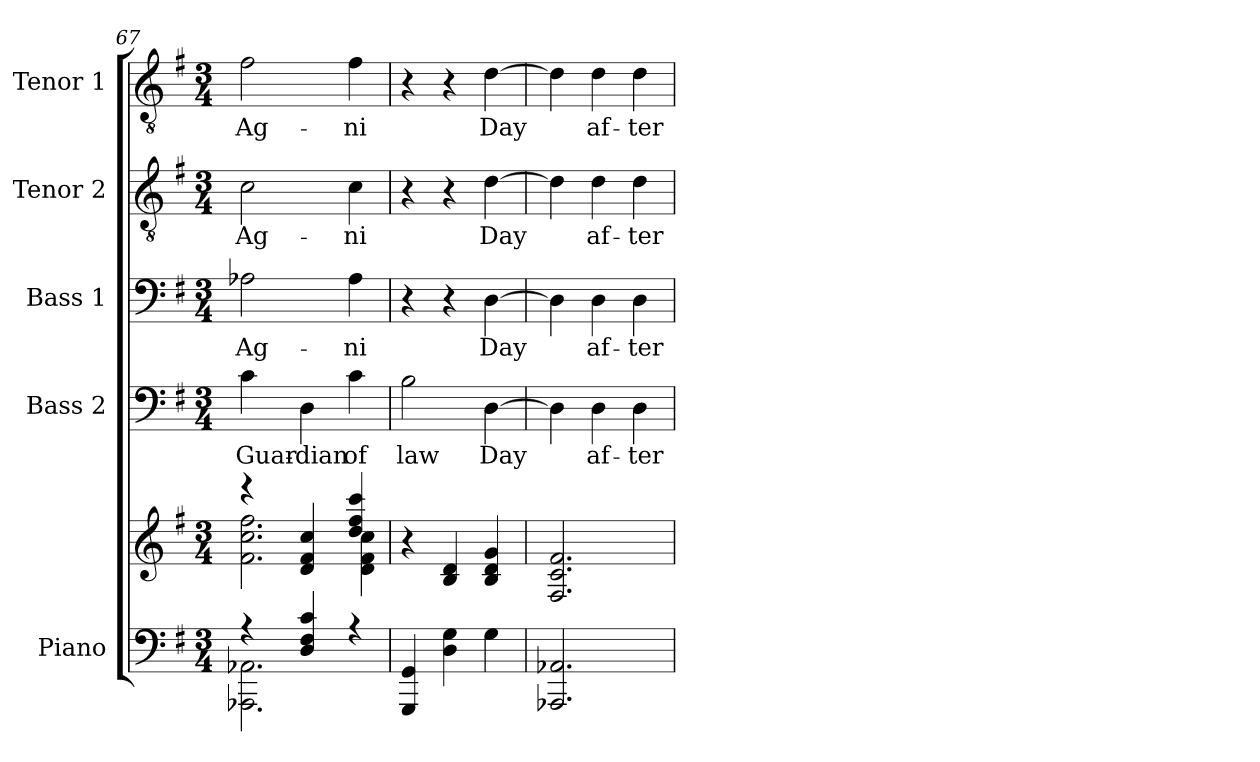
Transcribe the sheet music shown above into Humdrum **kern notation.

**kern	**kern	**kern	**text	**kern	**text	**kern	**text	**kern	**text
*part5	*part5	*part4	*part4	*part3	*part3	*part2	*part2	*part1	*part1
*staff6	*staff5	*staff4	*staff4	*staff3	*staff3	*staff2	*staff2	*staff1	*staff1
*I"Piano	*	*I"Bass 2	*	*I"Bass 1	*	*I"Tenor 2	*	*I"Tenor 1	*
*I'Pno.	*	*I'B2.	*	*I'B1.	*	*I'T2.	*	*I'T1.	*
*clefF4	*clefG2	*clefF4	*	*clefF4	*	*clefGv2	*	*clefGv2	*
*	*	*	*	*	*	*ITrd7c12	*	*ITrd7c12	*
*k[f#]	*k[f#]	*k[f#]	*	*k[f#]	*	*k[f#]	*	*k[f#]	*
*G:	*G:	*G:	*	*G:	*	*G:	*	*G:	*
*M3/4	*M3/4	*M3/4	*	*M3/4	*	*M3/4	*	*M3/4	*
=67	=67	=67	=67	=67	=67	=67	=67	=67	=67
*^	*^	*	*	*	*	*	*	*	*
*	*	*	*^	*	*	*	*	*	*	*	*
!	!	!	!	!	!	!LO:LY:b	!	!LO:LY:b	!	!LO:LY:b	!	!LO:LY:b
4r	2.AAA-X\ 2.AA-X\	4r	2.f#\ 2.cc\ 2.ff#\	2ryy	4c\	Guar-	2A-X\	Ag-	2C\	Ag-	2F#\	Ag-
!	!	!	!	!	!	!LO:LY:b	!	!	!	!	!	!
4D/ 4F#/ 4c/	.	4d/ 4f#/ 4cc/	.	.	4D\	-dian	.	.	.	.	.	.
!	!	!	!	!	!	!LO:LY:b	!	!LO:LY:b	!	!LO:LY:b	!	!LO:LY:b
4r	.	4dd/ 4ff#/ 4ccc/	.	4d\ 4f#\ 4cc\	4c\	of	4A-\	-ni	4C\	-ni	4F#\	-ni
*v	*v	*	*	*	*	*	*	*	*	*	*	*
=68	=68	=68	=68	=68	=68	=68	=68	=68	=68	=68	=68
!	!	!	!	!	!LO:LY:b	!	!	!	!	!	!
*	*v	*v	*v	*	*	*	*	*	*	*	*
4GGG/ 4GG/	4r	2B\	law	4r	.	4r	.	4r	.
4D\ 4G\	4B/ 4d/	.	.	4r	.	4r	.	4r	.
!	!	!	!LO:LY:b	!	!LO:LY:b	!	!LO:LY:b	!	!LO:LY:b
4G\	4B/ 4d/ 4g/	[4D\	Day	[4D\	Day	[4D\	Day	[4D\	Day
!!LO:PB:g=z
=69	=69	=69	=69	=69	=69	=69	=69	=69	=69
2.AAA-X/ 2.AA-X/	2.F#/ 2.c/ 2.f#/	4D\]	.	4D\]	.	4D\]	.	4D\]	.
!	!	!	!LO:LY:b	!	!LO:LY:b	!	!LO:LY:b	!	!LO:LY:b
.	.	4D\	af-	4D\	af-	4D\	af-	4D\	af-
!	!	!	!LO:LY:b	!	!LO:LY:b	!	!LO:LY:b	!	!LO:LY:b
.	.	4D\	-ter	4D\	-ter	4D\	-ter	4D\	-ter
=	=	=	=	=	=	=	=	=	=
*-	*-	*-	*-	*-	*-	*-	*-	*-	*-
